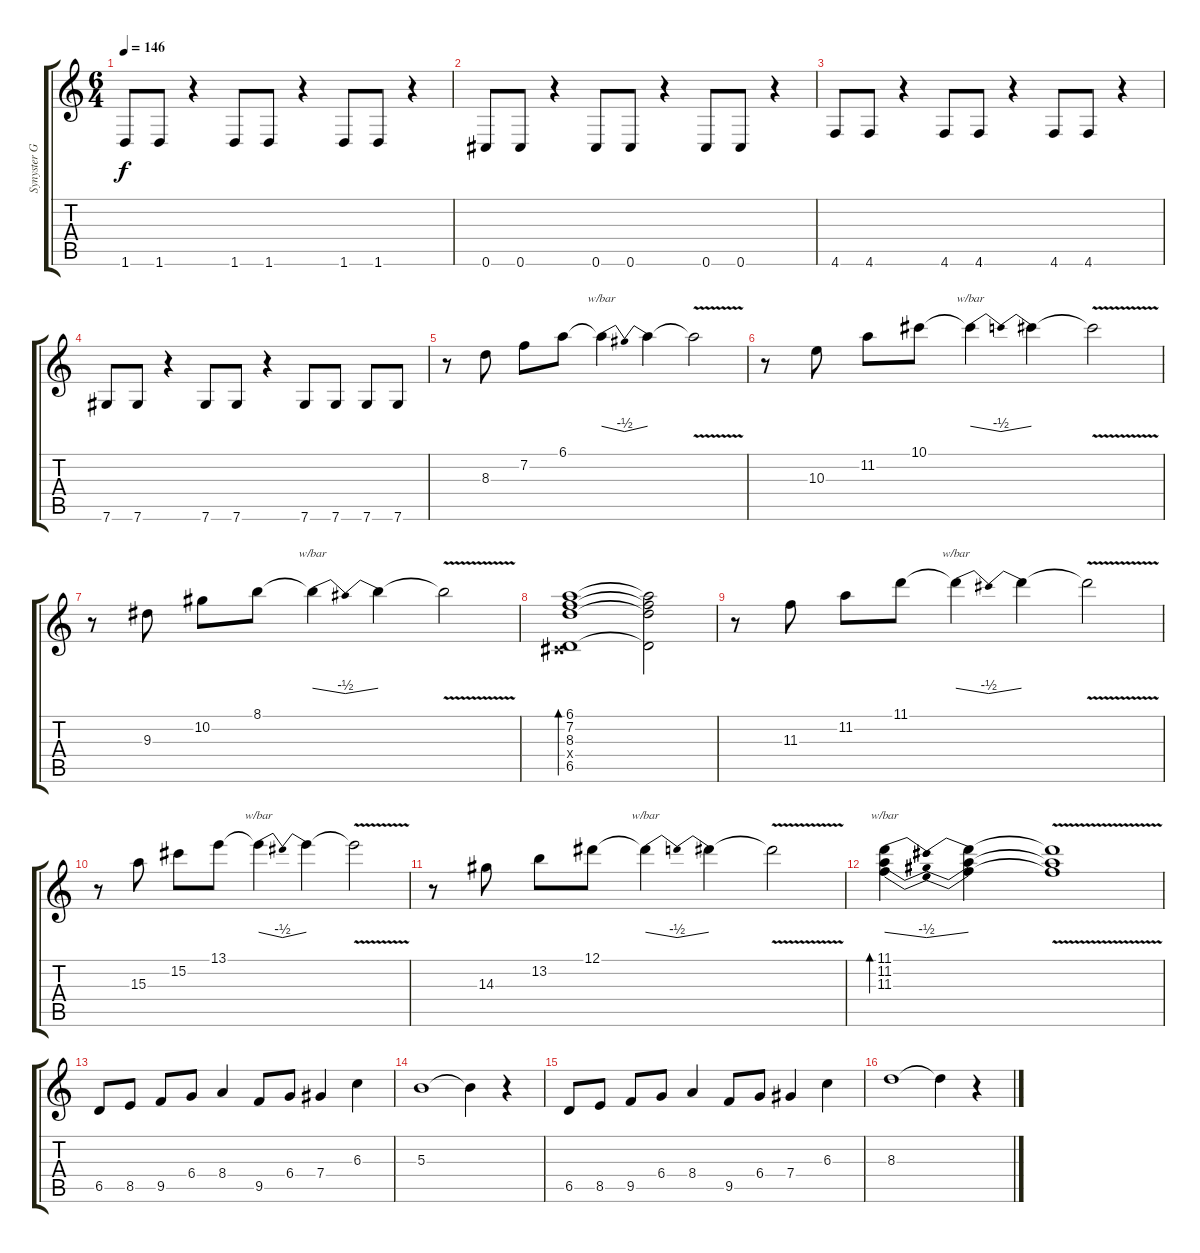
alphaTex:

\track ("Synyster Gates | Gtr. 1 - Db" "Synyster G") {instrument distortionguitar}
\staff {score tabs}
\tuning (Eb4 Bb3 Gb3 Db3 Ab2 Db2) {hide}
\ts (6 4)
\tempo 146
\clef g2
\ks c
1.6.8{dy f} 1.6.8 r.4 1.6.8 1.6.8 r.4 1.6.8 1.6.8 r.4 |
0.6.8 0.6.8 r.4 0.6.8 0.6.8 r.4 0.6.8 0.6.8 r.4 |
4.6.8 4.6.8 r.4 4.6.8 4.6.8 r.4 4.6.8 4.6.8 r.4 |
7.6.8 7.6.8 r.4 7.6.8 7.6.8 r.4 7.6.8 7.6.8 7.6.8 7.6.8 |
r.8 8.3.8 7.2.8 6.1.8 6.1{t}.4{tbe (dip default 0 0 30 -2 60 0)} 6.1{t}.4 6.1{v t}.2 |
r.8 10.3.8 11.2.8 10.1.8 10.1{t}.4{tbe (dip default 0 0 30 -2 60 0)} 10.1{t}.4 10.1{v t}.2 |
r.8 9.3.8 10.2.8 8.1.8 8.1{t}.4{tbe (dip default 0 0 30 -2 60 0)} 8.1{t}.4 8.1{v t}.2 |
(6.1 7.2 8.3 0.4{x} 6.5).1{bd 240} (6.1{t} 7.2{t} 8.3{t} 6.5{t}).2 |
r.8 11.3.8 11.2.8 11.1.8 11.1{t}.4{tbe (dip default 0 0 30 -2 60 0)} 11.1{t}.4 11.1{v t}.2 |
r.8 15.3.8 15.2.8 13.1.8 13.1{t}.4{tbe (dip default 0 0 30 -2 60 0)} 13.1{t}.4 13.1{v t}.2 |
r.8 14.3.8 13.2.8 12.1.8 12.1{t}.4{tbe (dip default 0 0 30 -2 60 0)} 12.1{t}.4 12.1{v t}.2 |
(11.1 11.2 11.3).4{tbe (dip default 0 0 30 -2 60 0) bd 240} (11.1{t} 11.2{t} 11.3{t}).4 (11.1{v t} 11.2{v t} 11.3{v t}).1 |
6.5.8 8.5.8 9.5.8 6.4.8 8.4.4 9.5.8 6.4.8 7.4.4 6.3.4 |
5.3.1 5.3{t}.4 r.4 |
6.5.8 8.5.8 9.5.8 6.4.8 8.4.4 9.5.8 6.4.8 7.4.4 6.3.4 |
8.3.1 8.3{t}.4 r.4
